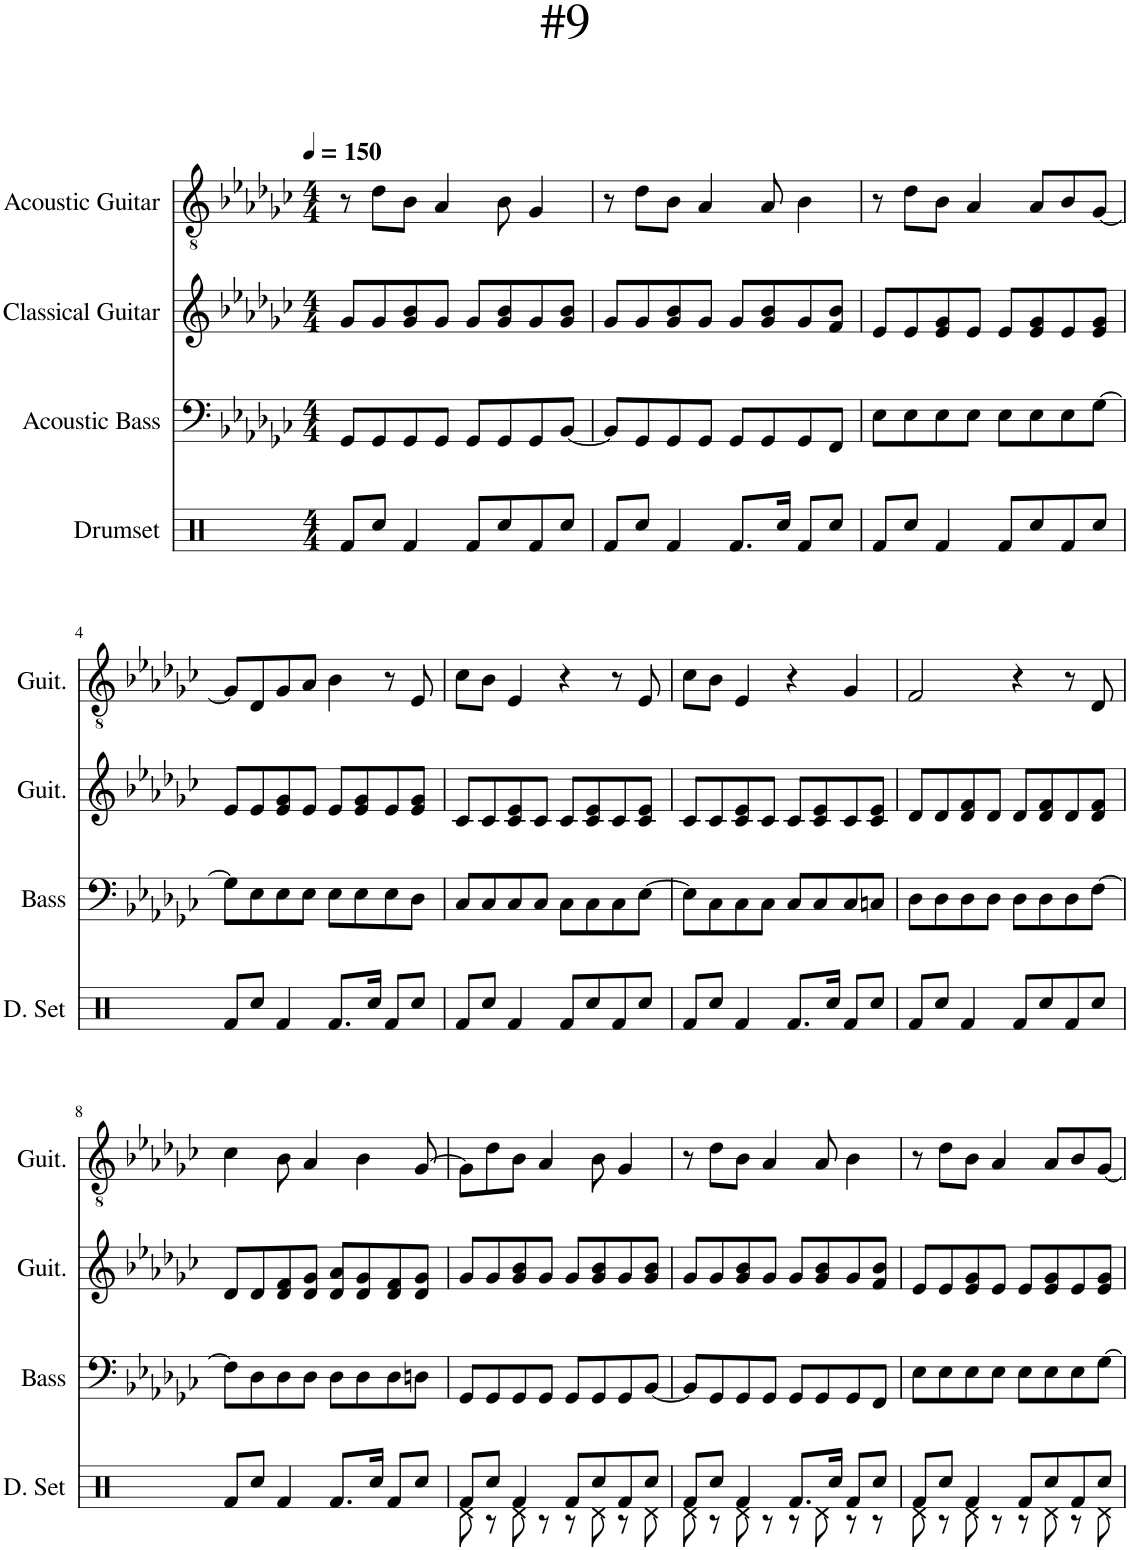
**kern	**kern	**kern	**kern
*part4	*part3	*part2	*part1
*staff4	*staff3	*staff2	*staff1
*I"Drumset	*I"Acoustic Bass	*I"Classical Guitar	*I"Acoustic Guitar
*I'D. Set	*I'Bass	*I'Guit.	*I'Guit.
*clefX	*clefF4	*clefG2	*clefGv2
*	*Trd7c12	*	*
*k[]	*k[b-e-a-d-g-c-]	*k[b-e-a-d-g-c-]	*k[b-e-a-d-g-c-]
*M4/4	*M4/4	*M4/4	*M4/4
*MM150	*MM150	*MM150	*MM150
=1	=1	=1	=1
8Rf/L	8GG-/L	8g-/L	8r
8Rcc/J	8GG-/	8g-/	8d-\L
4Rf/	8GG-/	8g-/ 8b-/	8B-\J
.	8GG-/J	8g-/J	4A-/
8Rf/L	8GG-/L	8g-/L	.
8Rcc/	8GG-/	8g-/ 8b-/	8B-\
8Rf/	8GG-/	8g-/	4G-/
8Rcc/J	[8BB-/J	8g-/ 8b-/J	.
=2	=2	=2	=2
8Rf/L	8BB-/L]	8g-/L	8r
8Rcc/J	8GG-/	8g-/	8d-\L
4Rf/	8GG-/	8g-/ 8b-/	8B-\J
.	8GG-/J	8g-/J	4A-/
8.Rf/L	8GG-/L	8g-/L	.
.	8GG-/	8g-/ 8b-/	8A-/
16Rcc/Jk	.	.	.
8Rf/L	8GG-/	8g-/	4B-\
8Rcc/J	8FF/J	8f/ 8b-/J	.
=3	=3	=3	=3
8Rf/L	8E-\L	8e-/L	8r
8Rcc/J	8E-\	8e-/	8d-\L
4Rf/	8E-\	8e-/ 8g-/	8B-\J
.	8E-\J	8e-/J	4A-/
8Rf/L	8E-\L	8e-/L	.
8Rcc/	8E-\	8e-/ 8g-/	8A-/L
8Rf/	8E-\	8e-/	8B-/
8Rcc/J	[8G-\J	8e-/ 8g-/J	[8G-/J
!!LO:LB:g=z
=4	=4	=4	=4
8Rf/L	8G-\L]	8e-/L	8G-/L]
8Rcc/J	8E-\	8e-/	8D-/
4Rf/	8E-\	8e-/ 8g-/	8G-/
.	8E-\J	8e-/J	8A-/J
8.Rf/L	8E-\L	8e-/L	4B-\
.	8E-\	8e-/ 8g-/	.
16Rcc/Jk	.	.	.
8Rf/L	8E-\	8e-/	8r
8Rcc/J	8D-\J	8e-/ 8g-/J	8E-/
=5	=5	=5	=5
8Rf/L	8C-/L	8c-/L	8c-\L
8Rcc/J	8C-/	8c-/	8B-\J
4Rf/	8C-/	8c-/ 8e-/	4E-/
.	8C-/J	8c-/J	.
8Rf/L	8C-\L	8c-/L	4r
8Rcc/	8C-\	8c-/ 8e-/	.
8Rf/	8C-\	8c-/	8r
8Rcc/J	[8E-\J	8c-/ 8e-/J	8E-/
=6	=6	=6	=6
8Rf/L	8E-\L]	8c-/L	8c-\L
8Rcc/J	8C-\	8c-/	8B-\J
4Rf/	8C-\	8c-/ 8e-/	4E-/
.	8C-\J	8c-/J	.
8.Rf/L	8C-/L	8c-/L	4r
.	8C-/	8c-/ 8e-/	.
16Rcc/Jk	.	.	.
8Rf/L	8C-/	8c-/	4G-/
8Rcc/J	8Cn/J	8c-/ 8e-/J	.
=7	=7	=7	=7
8Rf/L	8D-\L	8d-/L	2F/
8Rcc/J	8D-\	8d-/	.
4Rf/	8D-\	8d-/ 8f/	.
.	8D-\J	8d-/J	.
8Rf/L	8D-\L	8d-/L	4r
8Rcc/	8D-\	8d-/ 8f/	.
8Rf/	8D-\	8d-/	8r
8Rcc/J	[8F\J	8d-/ 8f/J	8D-/
!!LO:LB:g=z
=8	=8	=8	=8
8Rf/L	8F\L]	8d-/L	4c-\
8Rcc/J	8D-\	8d-/	.
4Rf/	8D-\	8d-/ 8f/	8B-\
.	8D-\J	8d-/ 8g-/J	4A-/
8.Rf/L	8D-\L	8d-/ 8a-/L	.
.	8D-\	8d-/ 8g-/	4B-\
16Rcc/Jk	.	.	.
8Rf/L	8D-\	8d-/ 8f/	.
8Rcc/J	8Dn\J	8d-/ 8g-/J	[8G-/
=9	=9	=9	=9
*^	*	*	*
8Rf/L	8Rd\	8GG-/L	8g-/L	8G-\L]
8Rcc/J	8r	8GG-/	8g-/	8d-\
4Rf/	8Rd\	8GG-/	8g-/ 8b-/	8B-\J
.	8r	8GG-/J	8g-/J	4A-/
8Rf/L	8r	8GG-/L	8g-/L	.
8Rcc/	8Rd\	8GG-/	8g-/ 8b-/	8B-\
8Rf/	8r	8GG-/	8g-/	4G-/
8Rcc/J	8Rd\	[8BB-/J	8g-/ 8b-/J	.
=10	=10	=10	=10	=10
8Rf/L	8Rd\	8BB-/L]	8g-/L	8r
8Rcc/J	8r	8GG-/	8g-/	8d-\L
4Rf/	8Rd\	8GG-/	8g-/ 8b-/	8B-\J
.	8r	8GG-/J	8g-/J	4A-/
8.Rf/L	8r	8GG-/L	8g-/L	.
.	8Rd\	8GG-/	8g-/ 8b-/	8A-/
16Rcc/Jk	.	.	.	.
8Rf/L	8r	8GG-/	8g-/	4B-\
8Rcc/J	8r	8FF/J	8f/ 8b-/J	.
=11	=11	=11	=11	=11
8Rf/L	8Rd\	8E-\L	8e-/L	8r
8Rcc/J	8r	8E-\	8e-/	8d-\L
4Rf/	8Rd\	8E-\	8e-/ 8g-/	8B-\J
.	8r	8E-\J	8e-/J	4A-/
8Rf/L	8r	8E-\L	8e-/L	.
8Rcc/	8Rd\	8E-\	8e-/ 8g-/	8A-/L
8Rf/	8r	8E-\	8e-/	8B-/
8Rcc/J	8Rd\	[8G-\J	8e-/ 8g-/J	[8G-/J
*v	*v	*	*	*
=	=	=	=
*-	*-	*-	*-
